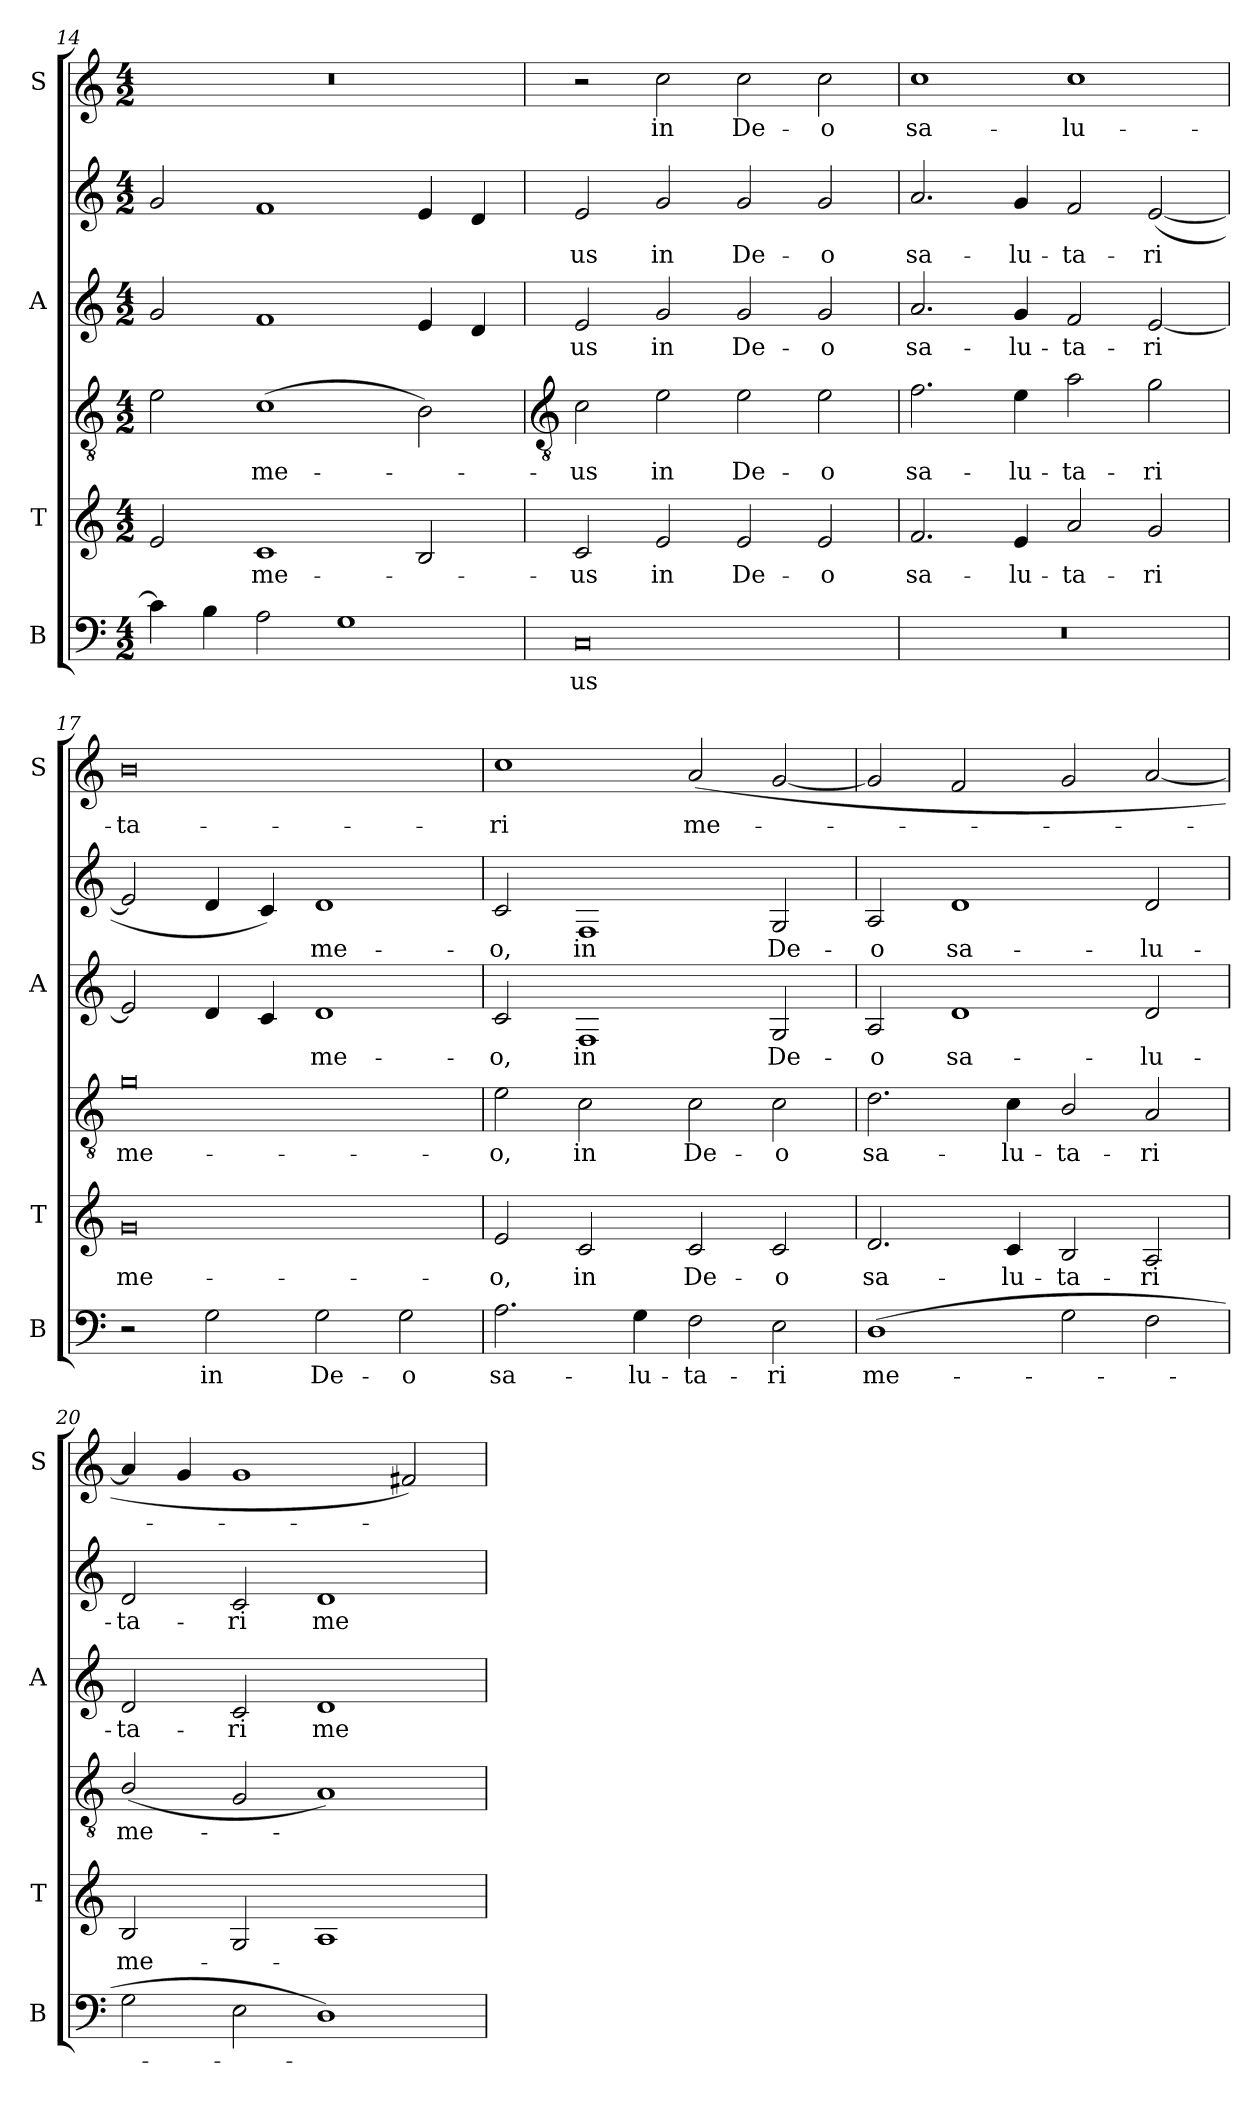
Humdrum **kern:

**kern	**text	**kern	**text	**kern	**text	**kern	**text	**kern	**text	**kern	**text
*part4	*part4	*part3	*part3	*part3	*part3	*part2	*part2	*part2	*part2	*part1	*part1
*staff6	*staff6	*staff5	*staff5	*staff4	*staff4	*staff3	*staff3	*staff2	*staff2	*staff1	*staff1
*I"B	*	*I"T	*	*	*	*I"A	*	*	*	*I"S	*
*I'B	*	*I'T	*	*	*	*I'A	*	*	*	*I'S	*
*clefF4	*	*	*	*clefGv2	*	*	*	*clefG2	*	*clefG2	*
*k[]	*	*k[]	*	*k[]	*	*k[]	*	*k[]	*	*k[]	*
*C:	*	*C:	*	*C:	*	*C:	*	*C:	*	*C:	*
*M4/2	*	*M4/2	*	*M4/2	*	*M4/2	*	*M4/2	*	*M4/2	*
=14	=14	=14	=14	=14	=14	=14	=14	=14	=14	=14	=14
4c]	.	2e	.	2e	.	2g	.	2g	.	0r	.
4B	.	.	.	.	.	.	.	.	.	.	.
!	!	!	!LO:LY:b	!	!LO:LY:b	!	!	!	!	!	!
2A	.	1c	me-	(>1c	me-	1f	.	1f	.	.	.
1G	.	.	.	.	.	.	.	.	.	.	.
.	.	2B	.	2B)	.	4e	.	4e	.	.	.
.	.	.	.	.	.	4d	.	4d	.	.	.
!!LO:LB:g=z
=15	=15	=15	=15	=15	=15	=15	=15	=15	=15	=15	=15
*	*	*	*	*clefGv2	*	*	*	*	*	*	*
!	!LO:LY:b	!	!LO:LY:b	!	!LO:LY:b	!	!LO:LY:b	!	!LO:LY:b	!	!
0C	-us	2c	us	2c	us	2e	us	2e	us	2r	.
!	!	!	!LO:LY:b	!	!LO:LY:b	!	!LO:LY:b	!	!LO:LY:b	!	!LO:LY:b
.	.	2e	in	2e	in	2g	in	2g	in	2cc	in
!	!	!	!LO:LY:b	!	!LO:LY:b	!	!LO:LY:b	!	!LO:LY:b	!	!LO:LY:b
.	.	2e	De-	2e	De-	2g	De-	2g	De-	2cc	De-
!	!	!	!LO:LY:b	!	!LO:LY:b	!	!LO:LY:b	!	!LO:LY:b	!	!LO:LY:b
.	.	2e	-o	2e	-o	2g	-o	2g	-o	2cc	-o
=16	=16	=16	=16	=16	=16	=16	=16	=16	=16	=16	=16
!	!	!	!LO:LY:b	!	!LO:LY:b	!	!LO:LY:b	!	!LO:LY:b	!	!LO:LY:b
0r	.	2.f	sa-	2.f	sa-	2.a	sa-	2.a	sa-	1cc	sa-
!	!	!	!LO:LY:b	!	!LO:LY:b	!	!LO:LY:b	!	!LO:LY:b	!	!
.	.	4e	-lu-	4e	-lu-	4g	-lu-	4g	-lu-	.	.
!	!	!	!LO:LY:b	!	!LO:LY:b	!	!LO:LY:b	!	!LO:LY:b	!	!LO:LY:b
.	.	2a	-ta-	2a	-ta-	2f	-ta-	2f	-ta-	1cc	-lu-
!	!	!	!LO:LY:b	!	!LO:LY:b	!	!LO:LY:b	!	!LO:LY:b	!	!
.	.	2g	-ri	2g	-ri	[2e	-ri	(<[2e	-ri	.	.
=17	=17	=17	=17	=17	=17	=17	=17	=17	=17	=17	=17
!	!	!	!LO:LY:b	!	!LO:LY:b	!	!	!	!	!	!LO:LY:b
2r	.	0g	me-	0g	me-	2e]	.	2e]	.	0b	-ta-
!	!LO:LY:b	!	!	!	!	!	!	!	!	!	!
2G	in	.	.	.	.	4d	.	4d	.	.	.
.	.	.	.	.	.	4c	.	4c)	.	.	.
!	!LO:LY:b	!	!	!	!	!	!LO:LY:b	!	!LO:LY:b	!	!
2G	De-	.	.	.	.	1d	me-	1d	me-	.	.
!	!LO:LY:b	!	!	!	!	!	!	!	!	!	!
2G	-o	.	.	.	.	.	.	.	.	.	.
=18	=18	=18	=18	=18	=18	=18	=18	=18	=18	=18	=18
!	!LO:LY:b	!	!LO:LY:b	!	!LO:LY:b	!	!LO:LY:b	!	!LO:LY:b	!	!LO:LY:b
2.A	sa-	2e	-o,	2e	-o,	2c	-o,	2c	-o,	1cc	-ri
!	!	!	!LO:LY:b	!	!LO:LY:b	!	!LO:LY:b	!	!LO:LY:b	!	!
.	.	2c	in	2c	in	1F	in	1F	in	.	.
!	!LO:LY:b	!	!	!	!	!	!	!	!	!	!
4G	-lu-	.	.	.	.	.	.	.	.	.	.
!	!LO:LY:b	!	!LO:LY:b	!	!LO:LY:b	!	!	!	!	!	!LO:LY:b
2F	-ta-	2c	De-	2c	De-	.	.	.	.	(<2a	me-
!	!LO:LY:b	!	!LO:LY:b	!	!LO:LY:b	!	!LO:LY:b	!	!LO:LY:b	!	!
2E	-ri	2c	-o	2c	-o	2G	De-	2G	De-	[2g	.
=19	=19	=19	=19	=19	=19	=19	=19	=19	=19	=19	=19
!	!LO:LY:b	!	!LO:LY:b	!	!LO:LY:b	!	!LO:LY:b	!	!LO:LY:b	!	!
(>1D	me-	2.d	sa-	2.d	sa-	2A	-o	2A	-o	2g]	.
!	!	!	!	!	!	!	!LO:LY:b	!	!LO:LY:b	!	!
.	.	.	.	.	.	1d	sa-	1d	sa-	2f	.
!	!	!	!LO:LY:b	!	!LO:LY:b	!	!	!	!	!	!
.	.	4c	-lu-	4c	-lu-	.	.	.	.	.	.
!	!	!	!LO:LY:b	!	!LO:LY:b	!	!	!	!	!	!
2G	.	2B/	-ta-	2B/	-ta-	.	.	.	.	2g	.
!	!	!	!LO:LY:b	!	!LO:LY:b	!	!LO:LY:b	!	!LO:LY:b	!	!
2F	.	2A	-ri	2A	-ri	2d	-lu-	2d	-lu-	[2a	.
=20	=20	=20	=20	=20	=20	=20	=20	=20	=20	=20	=20
!	!	!	!LO:LY:b	!	!LO:LY:b	!	!LO:LY:b	!	!LO:LY:b	!	!
2G	.	2B/	me-	(<2B/	me-	2d	-ta-	2d	-ta-	4a]	.
.	.	.	.	.	.	.	.	.	.	4g	.
!	!	!	!	!	!	!	!LO:LY:b	!	!LO:LY:b	!	!
2E	.	2G	.	2G	.	2c	-ri	2c	-ri	1g	.
!	!	!	!	!	!	!	!LO:LY:b	!	!LO:LY:b	!	!
1D)	.	1A	.	1A)	.	1d	me-	1d	me-	.	.
.	.	.	.	.	.	.	.	.	.	2f#)	.
=	=	=	=	=	=	=	=	=	=	=	=
*-	*-	*-	*-	*-	*-	*-	*-	*-	*-	*-	*-
